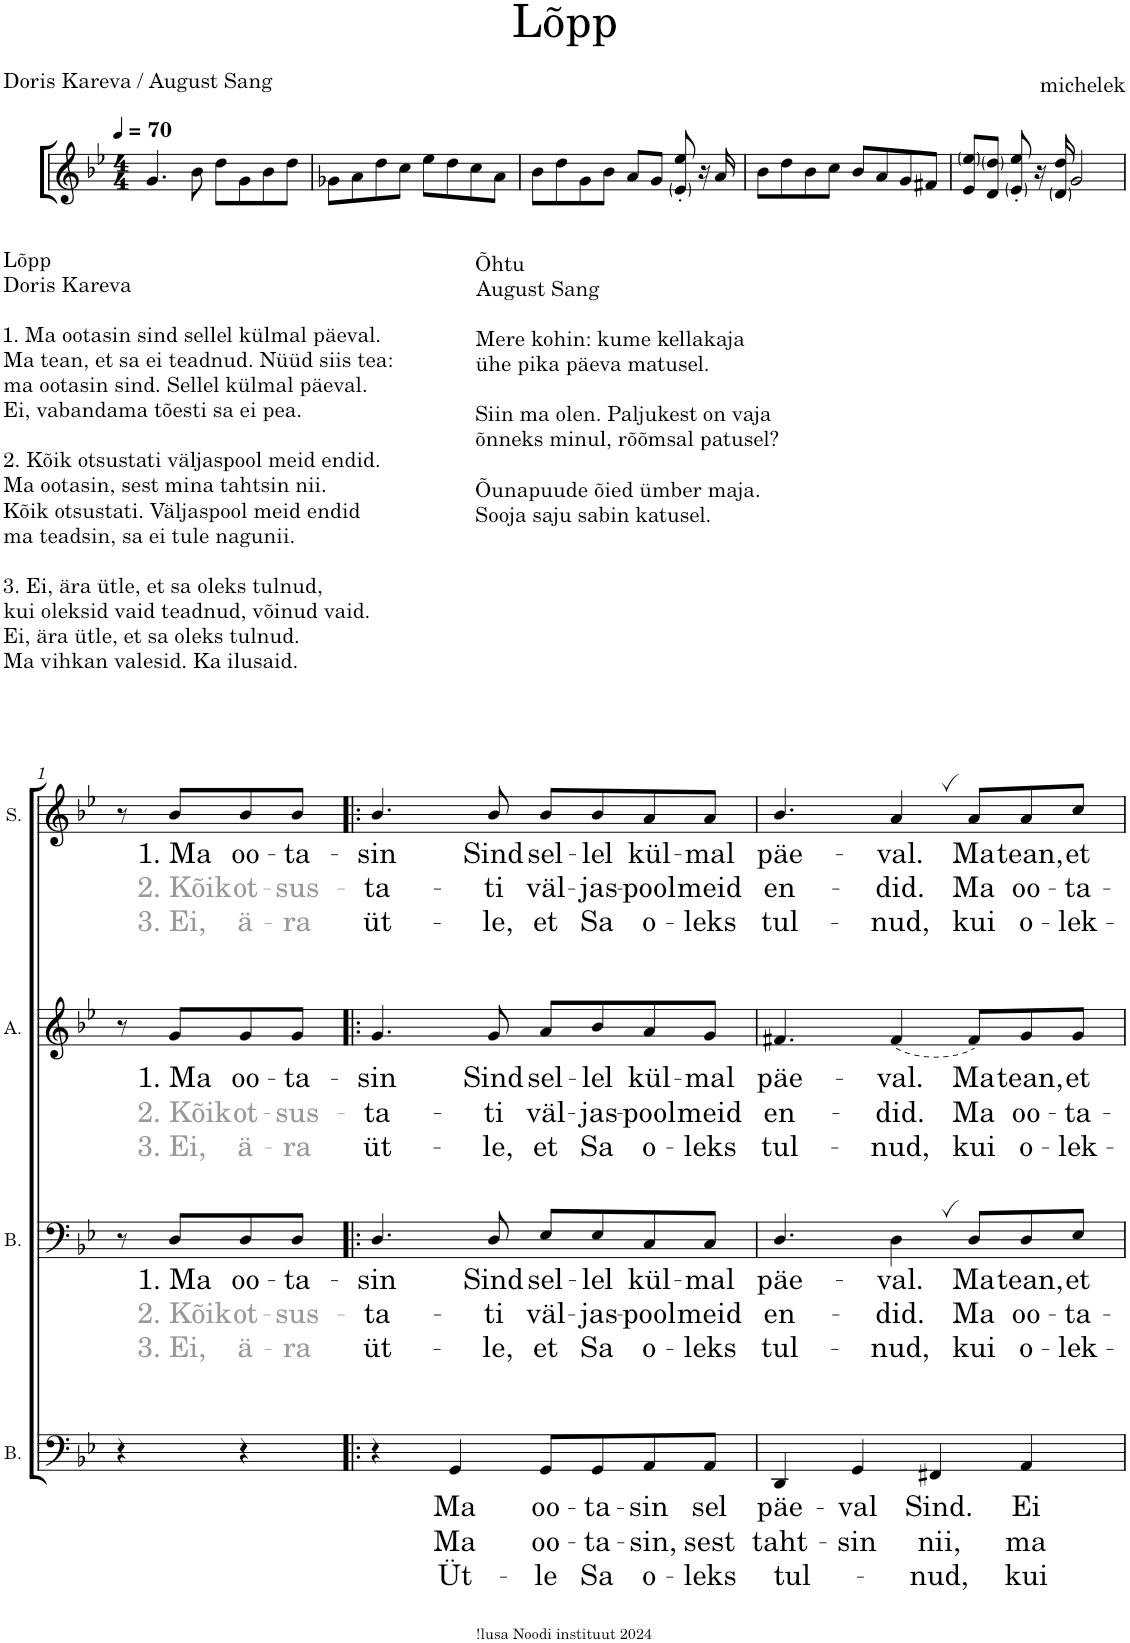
**kern	**text	**text	**text	**harte	**kern	**text	**text	**text	**kern	**text	**text	**text	**kern	**text	**text	**text	**harte
*part4	*part4	*part4	*part4	*part4	*part3	*part3	*part3	*part3	*part2	*part2	*part2	*part2	*part1	*part1	*part1	*part1	*part1
*staff4	*staff4	*staff4	*staff4	*	*staff3	*staff3	*staff3	*staff3	*staff2	*staff2	*staff2	*staff2	*staff1	*staff1	*staff1	*staff1	*
*I"Bass	*	*	*	*	*I"Baritone	*	*	*	*I"Alto	*	*	*	*I"Soprano	*	*	*	*
*I'B.	*	*	*	*	*I'B.	*	*	*	*I'A.	*	*	*	*I'S.	*	*	*	*
*stria5	*	*	*	*	*stria5	*	*	*	*stria5	*	*	*	*	*	*	*	*
*clefF4	*	*	*	*	*clefF4	*	*	*	*clefG2	*	*	*	*clefG2	*	*	*	*
*	*	*	*	*	*	*	*	*	*Trd1c2	*	*	*	*	*	*	*	*
*k[b-e-]	*	*	*	*	*k[b-e-]	*	*	*	*k[b-e-]	*	*	*	*k[b-e-]	*	*	*	*
*M4/4	*	*	*	*	*M4/4	*	*	*	*M4/4	*	*	*	*M4/4	*	*	*	*
*MM70	*	*	*	*	*MM70	*	*	*	*MM70	*	*	*	*MM70	*	*	*	*
=	=	=	=	=	=	=	=	=	=	=	=	=	=	=	=	=	=
1r	.	.	.	.	1r	.	.	.	1r	.	.	.	4.g/	.	.	.	.
.	.	.	.	.	.	.	.	.	.	.	.	.	8b-\	.	.	.	.
.	.	.	.	.	.	.	.	.	.	.	.	.	8dd\L	.	.	.	.
.	.	.	.	.	.	.	.	.	.	.	.	.	8g\	.	.	.	.
.	.	.	.	.	.	.	.	.	.	.	.	.	8b-\	.	.	.	.
.	.	.	.	.	.	.	.	.	.	.	.	.	8dd\J	.	.	.	.
=	=	=	=	=	=	=	=	=	=	=	=	=	=	=	=	=	=
1r	.	.	.	.	1r	.	.	.	1r	.	.	.	8g-X\L	.	.	.	.
.	.	.	.	.	.	.	.	.	.	.	.	.	8a\	.	.	.	.
.	.	.	.	.	.	.	.	.	.	.	.	.	8dd\	.	.	.	.
.	.	.	.	.	.	.	.	.	.	.	.	.	8cc\J	.	.	.	.
.	.	.	.	.	.	.	.	.	.	.	.	.	8ee-\L	.	.	.	.
.	.	.	.	.	.	.	.	.	.	.	.	.	8dd\	.	.	.	.
.	.	.	.	.	.	.	.	.	.	.	.	.	8cc\	.	.	.	.
.	.	.	.	.	.	.	.	.	.	.	.	.	8a\J	.	.	.	.
=	=	=	=	=	=	=	=	=	=	=	=	=	=	=	=	=	=
1r	.	.	.	.	1r	.	.	.	1r	.	.	.	8b-\L	.	.	.	.
.	.	.	.	.	.	.	.	.	.	.	.	.	8dd\	.	.	.	.
.	.	.	.	.	.	.	.	.	.	.	.	.	8g\	.	.	.	.
.	.	.	.	.	.	.	.	.	.	.	.	.	8b-\J	.	.	.	.
.	.	.	.	.	.	.	.	.	.	.	.	.	8a/L	.	.	.	.
.	.	.	.	.	.	.	.	.	.	.	.	.	8g/J	.	.	.	.
.	.	.	.	.	.	.	.	.	.	.	.	.	8e-/' 8ee-/'	.	.	.	.
.	.	.	.	.	.	.	.	.	.	.	.	.	16r	.	.	.	.
.	.	.	.	.	.	.	.	.	.	.	.	.	16a/	.	.	.	.
=	=	=	=	=	=	=	=	=	=	=	=	=	=	=	=	=	=
1r	.	.	.	.	1r	.	.	.	1r	.	.	.	8b-\L	.	.	.	.
.	.	.	.	.	.	.	.	.	.	.	.	.	8dd\	.	.	.	.
.	.	.	.	.	.	.	.	.	.	.	.	.	8b-\	.	.	.	.
.	.	.	.	.	.	.	.	.	.	.	.	.	8cc\J	.	.	.	.
.	.	.	.	.	.	.	.	.	.	.	.	.	8b-/L	.	.	.	.
.	.	.	.	.	.	.	.	.	.	.	.	.	8a/	.	.	.	.
.	.	.	.	.	.	.	.	.	.	.	.	.	8g/	.	.	.	.
.	.	.	.	.	.	.	.	.	.	.	.	.	8f#X/J	.	.	.	.
=	=	=	=	=	=	=	=	=	=	=	=	=	=	=	=	=	=
1r	.	.	.	.	1r	.	.	.	1r	.	.	.	8e-/ 8ee-/L	.	.	.	.
.	.	.	.	.	.	.	.	.	.	.	.	.	8d/ 8dd/J	.	.	.	.
.	.	.	.	.	.	.	.	.	.	.	.	.	8e-/' 8ee-/'	.	.	.	.
.	.	.	.	.	.	.	.	.	.	.	.	.	16r	.	.	.	.
.	.	.	.	.	.	.	.	.	.	.	.	.	16d/ 16dd/	.	.	.	.
.	.	.	.	.	.	.	.	.	.	.	.	.	2g/	.	.	.	.
!!LO:LB:g=z
=1	=1	=1	=1	=1	=1	=1	=1	=1	=1	=1	=1	=1	=1	=1	=1	=1	=1
!	!	!	!	!	!	!	!	!	!	!	!	!	!	!	!	!	!LO:H:kt=m
4r	.	.	.	.	8r	.	.	.	8r	.	.	.	8r	.	.	.	G:min
!	!	!	!	!	!	!LO:LY:b	!LO:LY:b:color=#999999	!LO:LY:b:color=#999999	!	!LO:LY:b	!LO:LY:b:color=#999999	!LO:LY:b:color=#999999	!	!LO:LY:b	!LO:LY:b:color=#999999	!LO:LY:b:color=#999999	!
.	.	.	.	.	8D/L	1. Ma	2. Kõik	3. Ei,	8g/L	1. Ma	2. Kõik	3. Ei,	8b-/L	1. Ma	2. Kõik	3. Ei,	.
!	!	!	!	!	!	!LO:LY:b	!LO:LY:b:color=#999999	!LO:LY:b:color=#999999	!	!LO:LY:b	!LO:LY:b:color=#999999	!LO:LY:b:color=#999999	!	!LO:LY:b	!LO:LY:b:color=#999999	!LO:LY:b:color=#999999	!
4r	.	.	.	.	8D/	oo-	ot-	ä-	8g/	oo-	ot-	ä-	8b-/	oo-	ot-	ä-	.
!	!	!	!	!	!	!LO:LY:b	!LO:LY:b:color=#999999	!LO:LY:b:color=#999999	!	!LO:LY:b	!LO:LY:b:color=#999999	!LO:LY:b:color=#999999	!	!LO:LY:b	!LO:LY:b:color=#999999	!LO:LY:b:color=#999999	!
.	.	.	.	.	8D/J	-ta-	-sus-	-ra	8g/J	-ta-	-sus-	-ra	8b-/J	-ta-	-sus-	-ra	.
=2!|:	=2!|:	=2!|:	=2!|:	=2!|:	=2!|:	=2!|:	=2!|:	=2!|:	=2!|:	=2!|:	=2!|:	=2!|:	=2!|:	=2!|:	=2!|:	=2!|:	=2!|:
!	!	!	!	!	!	!LO:LY:b	!LO:LY:b	!LO:LY:b	!	!LO:LY:b	!LO:LY:b	!LO:LY:b	!	!LO:LY:b	!LO:LY:b	!LO:LY:b	!LO:H:kt=m
4r	.	.	.	.	4.D/	-sin	-ta-	üt-	4.g/	-sin	-ta-	üt-	4.b-/	-sin	-ta-	üt-	G:min
!	!LO:LY:b	!LO:LY:b	!LO:LY:b	!	!	!	!	!	!	!	!	!	!	!	!	!	!
4GG/	Ma	-Ma	Üt-	.	.	.	.	.	.	.	.	.	.	.	.	.	.
!	!	!	!	!	!	!LO:LY:b	!LO:LY:b	!LO:LY:b	!	!LO:LY:b	!LO:LY:b	!LO:LY:b	!	!LO:LY:b	!LO:LY:b	!LO:LY:b	!
.	.	.	.	.	8D/	Sind	-ti	-le,	8g/	Sind	-ti	-le,	8b-/	Sind	-ti	-le,	.
!	!LO:LY:b	!LO:LY:b	!LO:LY:b	!	!	!LO:LY:b	!LO:LY:b	!LO:LY:b	!	!LO:LY:b	!LO:LY:b	!LO:LY:b	!	!LO:LY:b	!LO:LY:b	!LO:LY:b	!LO:H:kt=m7
8GG/L	oo-	oo-	-le	.	8E-/L	sel-	väl-	et	8a/L	sel-	väl-	et	8b-/L	sel-	väl-	et	C:min7
!	!LO:LY:b	!LO:LY:b	!LO:LY:b	!	!	!LO:LY:b	!LO:LY:b	!LO:LY:b	!	!LO:LY:b	!LO:LY:b	!LO:LY:b	!	!LO:LY:b	!LO:LY:b	!LO:LY:b	!
8GG/	-ta-	-ta-	Sa	.	8E-/	-lel	-jas-	Sa	8b-/	-lel	-jas-	Sa	8b-/	-lel	-jas-	Sa	.
!	!LO:LY:b	!LO:LY:b	!LO:LY:b	!	!	!LO:LY:b	!LO:LY:b	!LO:LY:b	!	!LO:LY:b	!LO:LY:b	!LO:LY:b	!	!LO:LY:b	!LO:LY:b	!LO:LY:b	!
8AA/	-sin	-sin,	o-	.	8C/	kül-	-pool	o-	8a/	kül-	-pool	o-	8a/	kül-	-pool	o-	A:hdim7
!	!LO:LY:b	!LO:LY:b	!LO:LY:b	!	!	!LO:LY:b	!LO:LY:b	!LO:LY:b	!	!LO:LY:b	!LO:LY:b	!LO:LY:b	!	!LO:LY:b	!LO:LY:b	!LO:LY:b	!
8AA/J	sel	sest	-leks	.	8C/J	-mal	meid	-leks	8g/J	-mal	meid	-leks	8a/J	-mal	meid	-leks	.
=3	=3	=3	=3	=3	=3	=3	=3	=3	=3	=3	=3	=3	=3	=3	=3	=3	=3
!	!LO:LY:b	!LO:LY:b	!LO:LY:b	!	!	!LO:LY:b	!LO:LY:b	!LO:LY:b	!	!LO:LY:b	!LO:LY:b	!LO:LY:b	!	!LO:LY:b	!LO:LY:b	!LO:LY:b	!LO:H:kt=m
*	*	*	*	*	*	*	*	*	*	*	*	*	*^	*	*	*	*
4DD/	päe-	taht-	tul-	.	4.D/	päe-	en-	tul-	4.f#X/	päe-	en-	tul-	4.b-/	4ryy	päe-	en-	tul-	G:min/5
!	!LO:LY:b	!LO:LY:b	!	!LO:H:kt=74	!	!	!	!	!	!	!	!	!	!	!	!	!	!LO:H:kt=74
4GG/	-val	-sin	.	D:sus4(7)	.	.	.	.	.	.	.	.	.	2.ryy	.	.	.	D:sus4(7)
!	!	!	!	!	!	!LO:LY:b	!LO:LY:b	!LO:LY:b	!	!LO:LY:b	!LO:LY:b	!LO:LY:b	!	!	!LO:LY:b	!LO:LY:b	!LO:LY:b	!LO:H:kt=7
.	.	.	.	.	4D'~,\	-val.	-did.	-nud,	(4f#/	-val.	-did.	-nud,	4a'~,/	.	-val.	-did.	-nud,	D:7
!	!LO:LY:b	!LO:LY:b	!LO:LY:b	!LO:H:kt=7	!	!	!	!	!	!	!	!	!	!	!	!	!	!
4FF#X/	Sind.	nii,	-nud,	D:7	.	.	.	.	.	.	.	.	.	.	.	.	.	.
!	!	!	!	!	!	!LO:LY:b	!LO:LY:b	!LO:LY:b	!	!LO:LY:b	!LO:LY:b	!LO:LY:b	!	!	!LO:LY:b	!LO:LY:b	!LO:LY:b	!
.	.	.	.	.	8D/L	Ma	Ma	kui	8f#/L)	Ma	Ma	kui	8a/L	.	Ma	Ma	kui	.
!	!LO:LY:b	!LO:LY:b	!LO:LY:b	!	!	!LO:LY:b	!LO:LY:b	!LO:LY:b	!	!LO:LY:b	!LO:LY:b	!LO:LY:b	!	!	!LO:LY:b	!LO:LY:b	!LO:LY:b	!
4AA/	Ei	ma	kui	.	8D/	tean,	oo-	o-	8g/	tean,	oo-	o-	8a/	.	tean,	oo-	o-	A:hdim7
!	!	!	!	!	!	!LO:LY:b	!LO:LY:b	!LO:LY:b	!	!LO:LY:b	!LO:LY:b	!LO:LY:b	!	!	!LO:LY:b	!LO:LY:b	!LO:LY:b	!
.	.	.	.	.	8E-/J	et	-ta-	-lek-	8g/J	et	-ta-	-lek-	8cc/J	.	et	-ta-	-lek-	.
*	*	*	*	*	*	*	*	*	*	*	*	*	*v	*v	*	*	*	*
=	=	=	=	=	=	=	=	=	=	=	=	=	=	=	=	=	=
*-	*-	*-	*-	*-	*-	*-	*-	*-	*-	*-	*-	*-	*-	*-	*-	*-	*-
